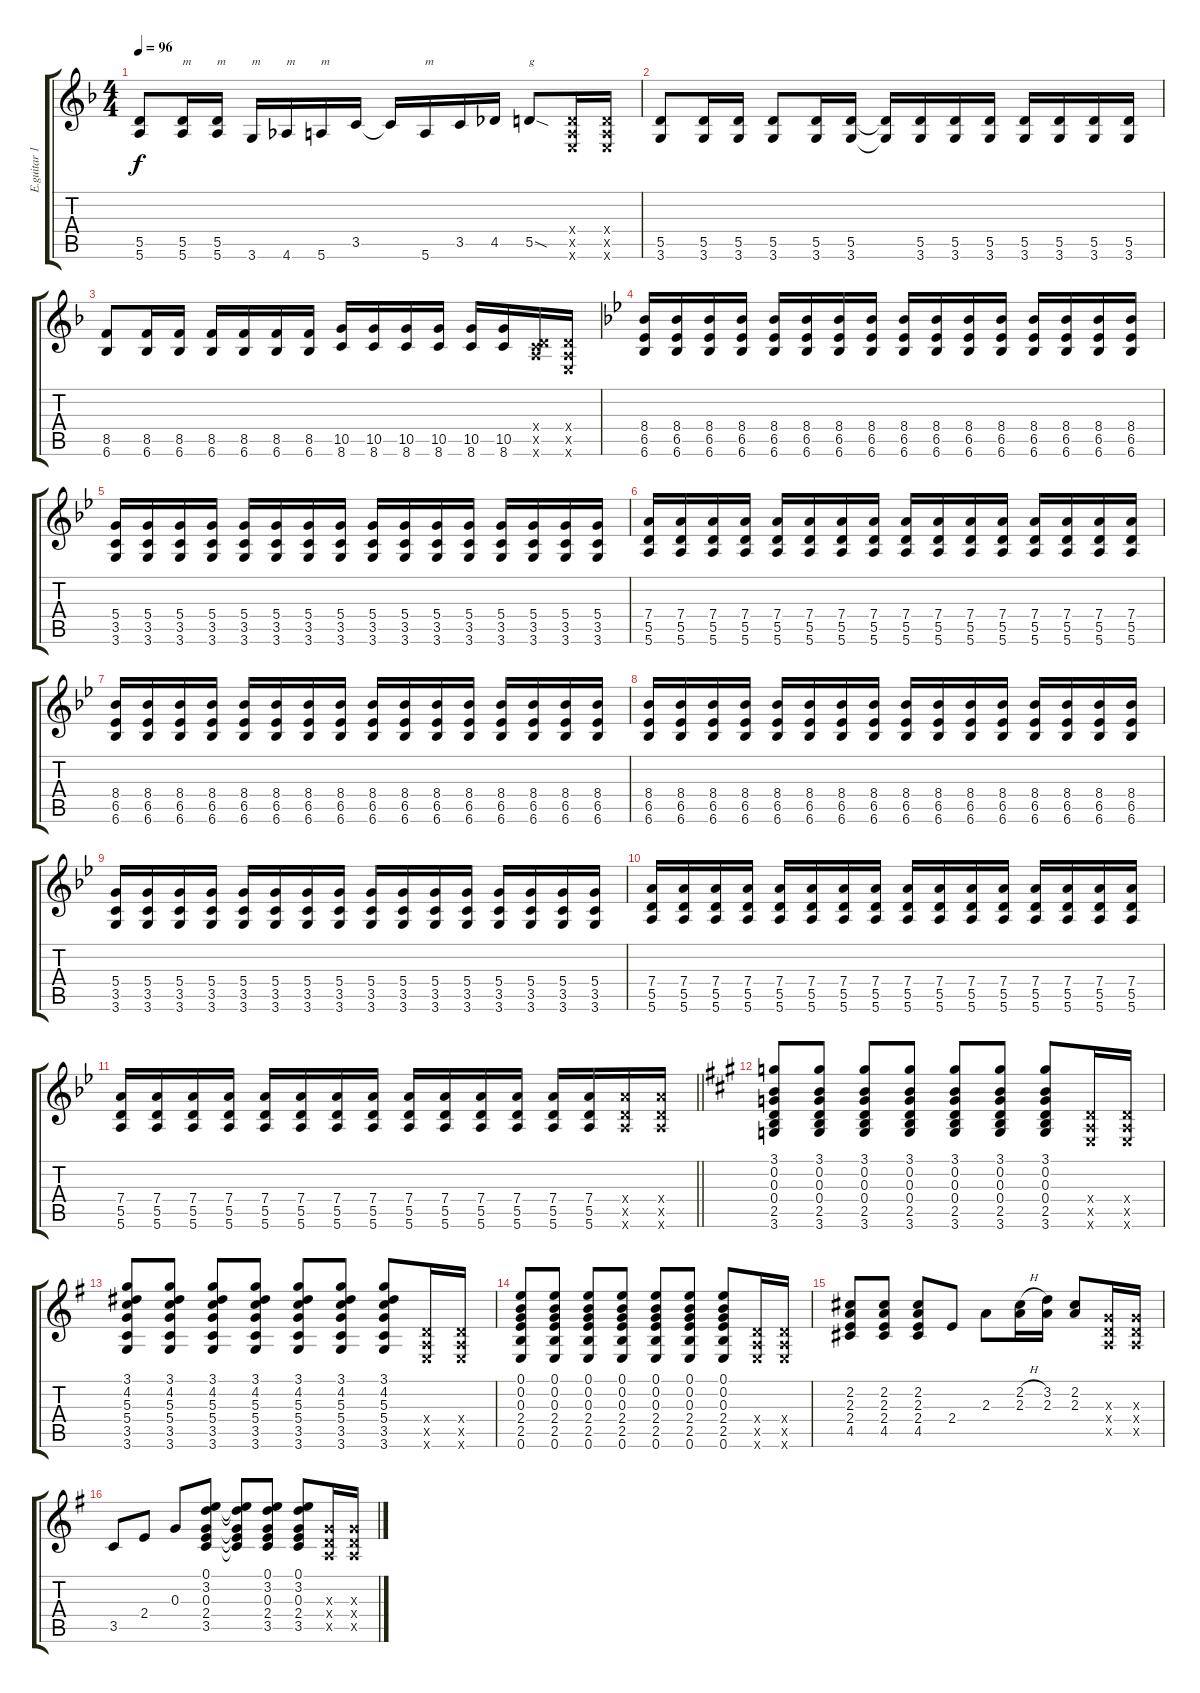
\track ("E.guitar 1" "E.guitar 1") {instrument distortionguitar}
\staff {score tabs}
\tuning (E4 B3 G3 D3 A2 E2) {hide}
\ts (4 4)
\tempo 96
\clef g2
\ks f
(5.5 5.6).8{dy f} (5.5 5.6).16{txt "m"} (5.5 5.6).16{txt "m"} 3.6.16{txt "m"} 4.6.16{txt "m"} 5.6.16{txt "m"} 3.5.16 3.5{t}.16 5.6.16{txt "m"} 3.5.16 4.5.16 5.5{sod}.8{txt "g"} (0.4{x} 0.5{x} 0.6{x}).16 (0.4{x} 0.5{x} 0.6{x}).16 |
(5.5 3.6).8 (5.5 3.6).16 (5.5 3.6).16 (5.5 3.6).8 (5.5 3.6).16 (5.5 3.6).16 (5.5{t} 3.6{t}).16 (5.5 3.6).16 (5.5 3.6).16 (5.5 3.6).16 (5.5 3.6).16 (5.5 3.6).16 (5.5 3.6).16 (5.5 3.6).16 |
(8.5 6.6).8 (8.5 6.6).16 (8.5 6.6).16 (8.5 6.6).16 (8.5 6.6).16 (8.5 6.6).16 (8.5 6.6).16 (10.5 8.6).16 (10.5 8.6).16 (10.5 8.6).16 (10.5 8.6).16 (10.5 8.6).16 (10.5 8.6).16 (0.4{x} 0.5{x} 8.6{x}).16 (0.4{x} 0.5{x} 0.6{x}).16 |
\ks bb
(8.4 6.5 6.6).16 (8.4 6.5 6.6).16 (8.4 6.5 6.6).16 (8.4 6.5 6.6).16 (8.4 6.5 6.6).16 (8.4 6.5 6.6).16 (8.4 6.5 6.6).16 (8.4 6.5 6.6).16 (8.4 6.5 6.6).16 (8.4 6.5 6.6).16 (8.4 6.5 6.6).16 (8.4 6.5 6.6).16 (8.4 6.5 6.6).16 (8.4 6.5 6.6).16 (8.4 6.5 6.6).16 (8.4 6.5 6.6).16 |
(5.4 3.5 3.6).16 (5.4 3.5 3.6).16 (5.4 3.5 3.6).16 (5.4 3.5 3.6).16 (5.4 3.5 3.6).16 (5.4 3.5 3.6).16 (5.4 3.5 3.6).16 (5.4 3.5 3.6).16 (5.4 3.5 3.6).16 (5.4 3.5 3.6).16 (5.4 3.5 3.6).16 (5.4 3.5 3.6).16 (5.4 3.5 3.6).16 (5.4 3.5 3.6).16 (5.4 3.5 3.6).16 (5.4 3.5 3.6).16 |
(7.4 5.5 5.6).16 (7.4 5.5 5.6).16 (7.4 5.5 5.6).16 (7.4 5.5 5.6).16 (7.4 5.5 5.6).16 (7.4 5.5 5.6).16 (7.4 5.5 5.6).16 (7.4 5.5 5.6).16 (7.4 5.5 5.6).16 (7.4 5.5 5.6).16 (7.4 5.5 5.6).16 (7.4 5.5 5.6).16 (7.4 5.5 5.6).16 (7.4 5.5 5.6).16 (7.4 5.5 5.6).16 (7.4 5.5 5.6).16 |
(8.4 6.5 6.6).16 (8.4 6.5 6.6).16 (8.4 6.5 6.6).16 (8.4 6.5 6.6).16 (8.4 6.5 6.6).16 (8.4 6.5 6.6).16 (8.4 6.5 6.6).16 (8.4 6.5 6.6).16 (8.4 6.5 6.6).16 (8.4 6.5 6.6).16 (8.4 6.5 6.6).16 (8.4 6.5 6.6).16 (8.4 6.5 6.6).16 (8.4 6.5 6.6).16 (8.4 6.5 6.6).16 (8.4 6.5 6.6).16 |
(8.4 6.5 6.6).16 (8.4 6.5 6.6).16 (8.4 6.5 6.6).16 (8.4 6.5 6.6).16 (8.4 6.5 6.6).16 (8.4 6.5 6.6).16 (8.4 6.5 6.6).16 (8.4 6.5 6.6).16 (8.4 6.5 6.6).16 (8.4 6.5 6.6).16 (8.4 6.5 6.6).16 (8.4 6.5 6.6).16 (8.4 6.5 6.6).16 (8.4 6.5 6.6).16 (8.4 6.5 6.6).16 (8.4 6.5 6.6).16 |
(5.4 3.5 3.6).16 (5.4 3.5 3.6).16 (5.4 3.5 3.6).16 (5.4 3.5 3.6).16 (5.4 3.5 3.6).16 (5.4 3.5 3.6).16 (5.4 3.5 3.6).16 (5.4 3.5 3.6).16 (5.4 3.5 3.6).16 (5.4 3.5 3.6).16 (5.4 3.5 3.6).16 (5.4 3.5 3.6).16 (5.4 3.5 3.6).16 (5.4 3.5 3.6).16 (5.4 3.5 3.6).16 (5.4 3.5 3.6).16 |
(7.4 5.5 5.6).16 (7.4 5.5 5.6).16 (7.4 5.5 5.6).16 (7.4 5.5 5.6).16 (7.4 5.5 5.6).16 (7.4 5.5 5.6).16 (7.4 5.5 5.6).16 (7.4 5.5 5.6).16 (7.4 5.5 5.6).16 (7.4 5.5 5.6).16 (7.4 5.5 5.6).16 (7.4 5.5 5.6).16 (7.4 5.5 5.6).16 (7.4 5.5 5.6).16 (7.4 5.5 5.6).16 (7.4 5.5 5.6).16 |
\barLineRight lightlight
(7.4 5.5 5.6).16 (7.4 5.5 5.6).16 (7.4 5.5 5.6).16 (7.4 5.5 5.6).16 (7.4 5.5 5.6).16 (7.4 5.5 5.6).16 (7.4 5.5 5.6).16 (7.4 5.5 5.6).16 (7.4 5.5 5.6).16 (7.4 5.5 5.6).16 (7.4 5.5 5.6).16 (7.4 5.5 5.6).16 (7.4 5.5 5.6).16 (7.4 5.5 5.6).16 (7.4{x} 5.5{x} 5.6{x}).16 (7.4{x} 5.5{x} 5.6{x}).16 |
\ks a
(3.1 0.2 0.3 0.4 2.5 3.6).8 (3.1 0.2 0.3 0.4 2.5 3.6).8 (3.1 0.2 0.3 0.4 2.5 3.6).8 (3.1 0.2 0.3 0.4 2.5 3.6).8 (3.1 0.2 0.3 0.4 2.5 3.6).8 (3.1 0.2 0.3 0.4 2.5 3.6).8 (3.1 0.2 0.3 0.4 2.5 3.6).8 (0.4{x} 0.5{x} 0.6{x}).16 (0.4{x} 0.5{x} 0.6{x}).16 |
\ks g
(3.1 4.2 5.3 5.4 3.5 3.6).8 (3.1 4.2 5.3 5.4 3.5 3.6).8 (3.1 4.2 5.3 5.4 3.5 3.6).8 (3.1 4.2 5.3 5.4 3.5 3.6).8 (3.1 4.2 5.3 5.4 3.5 3.6).8 (3.1 4.2 5.3 5.4 3.5 3.6).8 (3.1 4.2 5.3 5.4 3.5 3.6).8 (0.4{x} 0.5{x} 0.6{x}).16 (0.4{x} 0.5{x} 0.6{x}).16 |
(0.1 0.2 0.3 2.4 2.5 0.6).8 (0.1 0.2 0.3 2.4 2.5 0.6).8 (0.1 0.2 0.3 2.4 2.5 0.6).8 (0.1 0.2 0.3 2.4 2.5 0.6).8 (0.1 0.2 0.3 2.4 2.5 0.6).8 (0.1 0.2 0.3 2.4 2.5 0.6).8 (0.1 0.2 0.3 2.4 2.5 0.6).8 (0.4{x} 0.5{x} 0.6{x}).16 (0.4{x} 0.5{x} 0.6{x}).16 |
(2.2 2.3 2.4 4.5).8 (2.2 2.3 2.4 4.5).8 (2.2 2.3 2.4 4.5).8 2.4.8 2.3.8 (2.2{h} 2.3).16 (3.2 2.3).16 (2.2 2.3).8 (0.3{x} 0.4{x} 0.5{x}).16 (0.3{x} 0.4{x} 0.5{x}).16 |
3.5.8 2.4.8 0.3.8 (0.1 3.2 0.3 2.4 3.5).8 (0.1{t} 3.2{t} 0.3{t} 2.4{t} 3.5{t}).8 (0.1 3.2 0.3 2.4 3.5).8 (0.1 3.2 0.3 2.4 3.5).8 (0.3{x} 0.4{x} 0.5{x}).16 (0.3{x} 0.4{x} 0.5{x}).16
